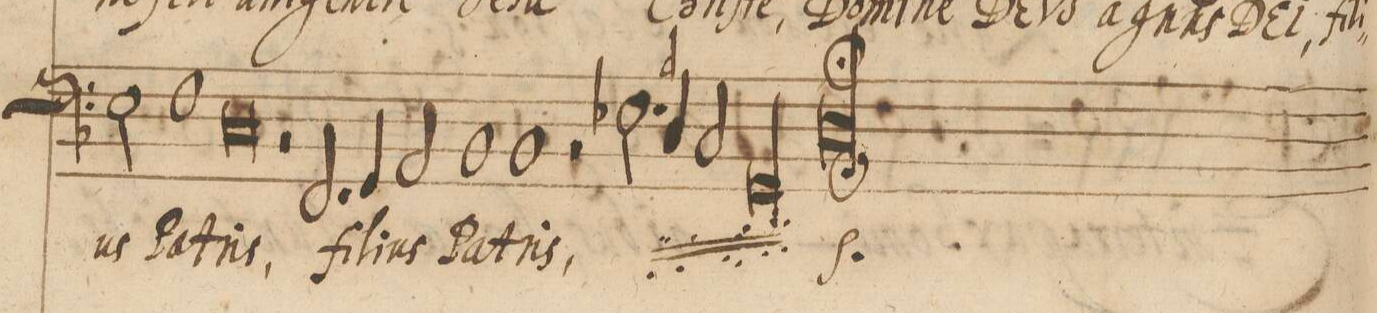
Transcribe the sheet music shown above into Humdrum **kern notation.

**kern	**text
*I"BASSVS.	*
*clefF4	*
*k[b-]	*
*met(C|)	*
*M2/1	*
2E\	-us
1F	Pa-
=59-	=59-
0C	-tris,
=60-	=60-
2r	.
2.FF/	fi-
4GG/	-li-
2AA/	-us
=61-	=61-
1BB-	Pa-
1BB-	-tris,
=62-	=62-
2r	.
*	*ij
2.E-X\	fi-
4D/	-li-
2C/	-us
=63-	=63-
0GG	Pa-
=64-	=64-
00D;;	-tris
=65-	=65-
*	*Xij
=66-	=66-
*-	*-
